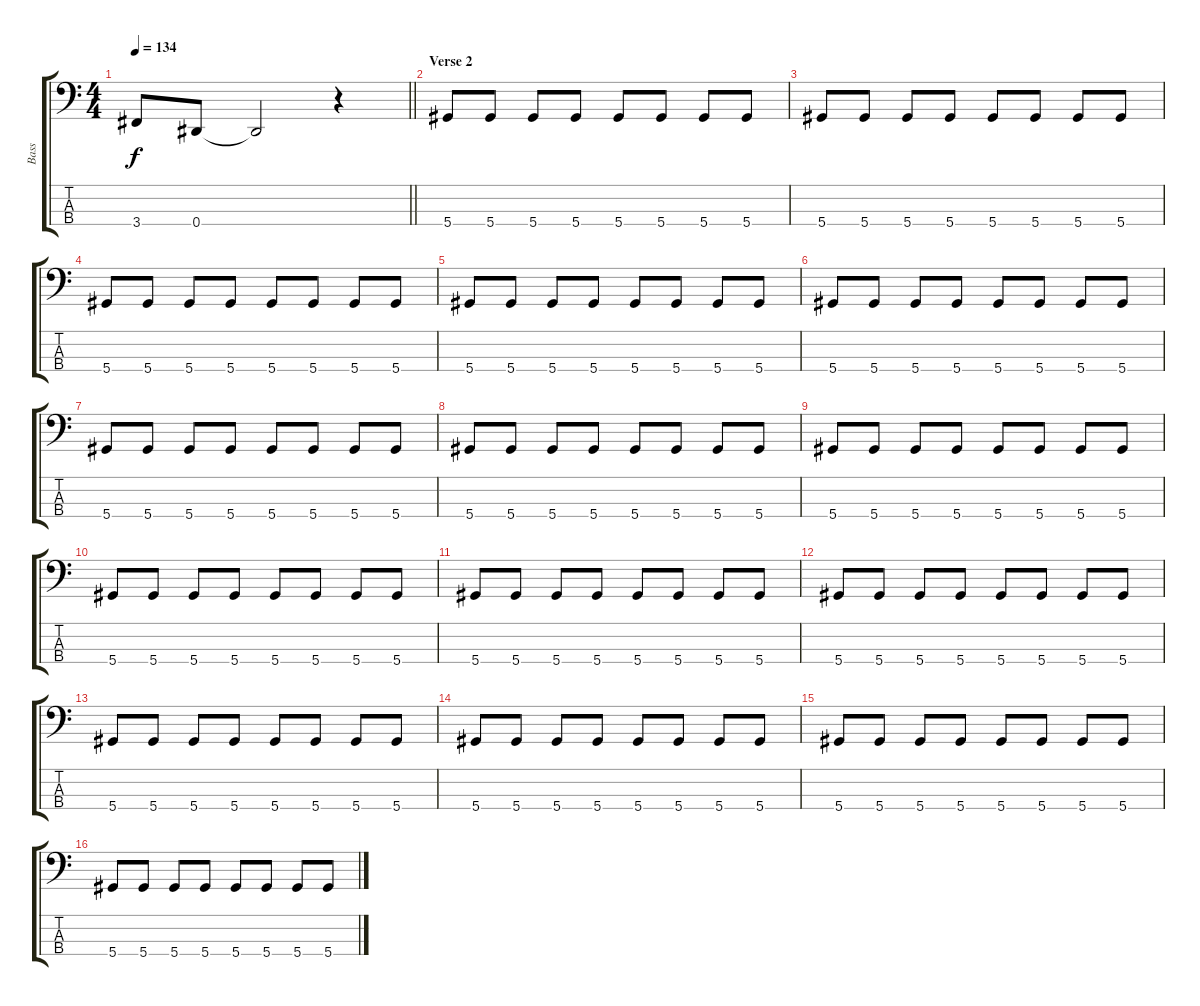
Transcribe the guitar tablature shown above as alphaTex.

\track ("Bass" "Bass") {instrument electricbassfinger}
\staff {score tabs}
\tuning (Gb2 Db2 Ab1 Eb1) {hide}
\ts (4 4)
\tempo 134
\clef f4
\barLineRight lightlight
\ks c
3.4{t}.8{dy f} 0.4.8 0.4{t}.2 r.4 |
\section ("" "Verse 2")
5.4.8 5.4.8 5.4.8 5.4.8 5.4.8 5.4.8 5.4.8 5.4.8 |
5.4.8 5.4.8 5.4.8 5.4.8 5.4.8 5.4.8 5.4.8 5.4.8 |
5.4.8 5.4.8 5.4.8 5.4.8 5.4.8 5.4.8 5.4.8 5.4.8 |
5.4.8 5.4.8 5.4.8 5.4.8 5.4.8 5.4.8 5.4.8 5.4.8 |
5.4.8 5.4.8 5.4.8 5.4.8 5.4.8 5.4.8 5.4.8 5.4.8 |
5.4.8 5.4.8 5.4.8 5.4.8 5.4.8 5.4.8 5.4.8 5.4.8 |
5.4.8 5.4.8 5.4.8 5.4.8 5.4.8 5.4.8 5.4.8 5.4.8 |
5.4.8 5.4.8 5.4.8 5.4.8 5.4.8 5.4.8 5.4.8 5.4.8 |
5.4.8 5.4.8 5.4.8 5.4.8 5.4.8 5.4.8 5.4.8 5.4.8 |
5.4.8 5.4.8 5.4.8 5.4.8 5.4.8 5.4.8 5.4.8 5.4.8 |
5.4.8 5.4.8 5.4.8 5.4.8 5.4.8 5.4.8 5.4.8 5.4.8 |
5.4.8 5.4.8 5.4.8 5.4.8 5.4.8 5.4.8 5.4.8 5.4.8 |
5.4.8 5.4.8 5.4.8 5.4.8 5.4.8 5.4.8 5.4.8 5.4.8 |
5.4.8 5.4.8 5.4.8 5.4.8 5.4.8 5.4.8 5.4.8 5.4.8 |
5.4.8 5.4.8 5.4.8 5.4.8 5.4.8 5.4.8 5.4.8 5.4.8
